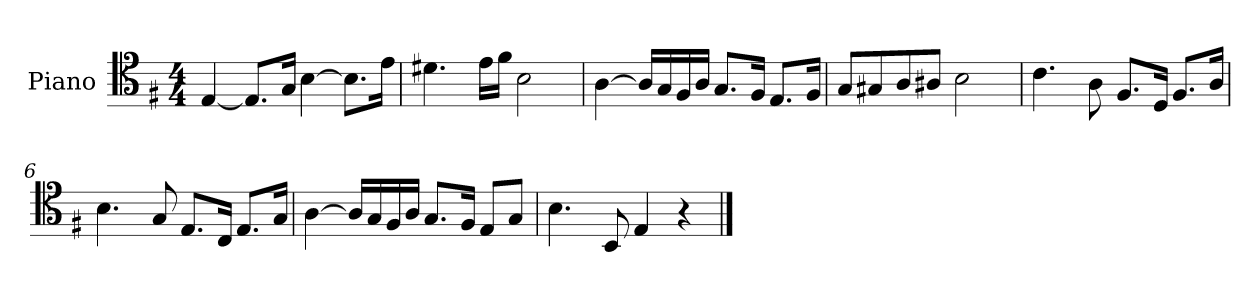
**kern
*part1
*staff1
*I"Piano
*I'Pno.
*clefC4
*k[f#]
*M4/4
=1
[4E/
8.E/L]
16G/Jk
[4B\
8.B\L]
16e\Jk
=2
4.d#X\
16e\LL
16f#\JJ
2B\
=3
[4A\
16A/LL]
16G/
16F#/
16A/JJ
8.G/L
16F#/Jk
8.E/L
16F#/Jk
=4
8G/L
8G#X/
8A/
8A#X/J
2B\
=5
4.c\
8A\
8.F#/L
16D/Jk
8.F#/L
16A/Jk
=6
4.B\
8G/
8.E/L
16C/Jk
8.E/L
16G/Jk
!!LO:LB:g=z
=7
[4A\
16A/LL]
16G/
16F#/
16A/JJ
8.G/L
16F#/Jk
8E/L
8G/J
=8
4.B\
8BB/
4E/
4r
==
*-
